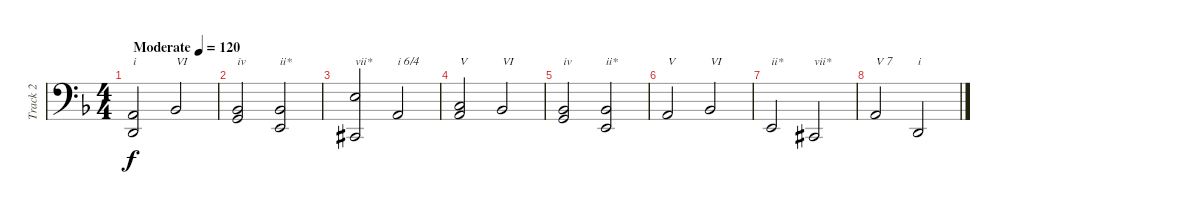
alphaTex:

\track ("Track 2" "Track 2") {instrument acousticgrandpiano}
\staff {score}
\tuning (G2 D2 A1 E1 B0) {hide}
\ts (4 4)
\tempo (120 "Moderate")
\clef f4
\ks f
(2.1 0.2).2{txt "i" dy f instrument acousticgrandpiano} 8.2.2{txt "VI"} |
(0.1 8.2).2{txt "iv"} (3.1 2.2).2{txt "ii*"} |
(9.1 4.3{acc #}).2{txt "vii*"} 2.1.2{txt "i 6/4"} |
(2.1 10.2).2{txt "V"} 3.1.2{txt "VI"} |
(0.1 8.2).2{txt "iv"} (3.1 2.2).2{txt "ii*"} |
2.1.2{txt "V"} 3.1.2{txt "VI"} |
2.2.2{txt "ii*"} 4.3{acc #}.2{txt "vii*"} |
2.1.2{txt "V 7"} 0.2.2{txt "i"}
